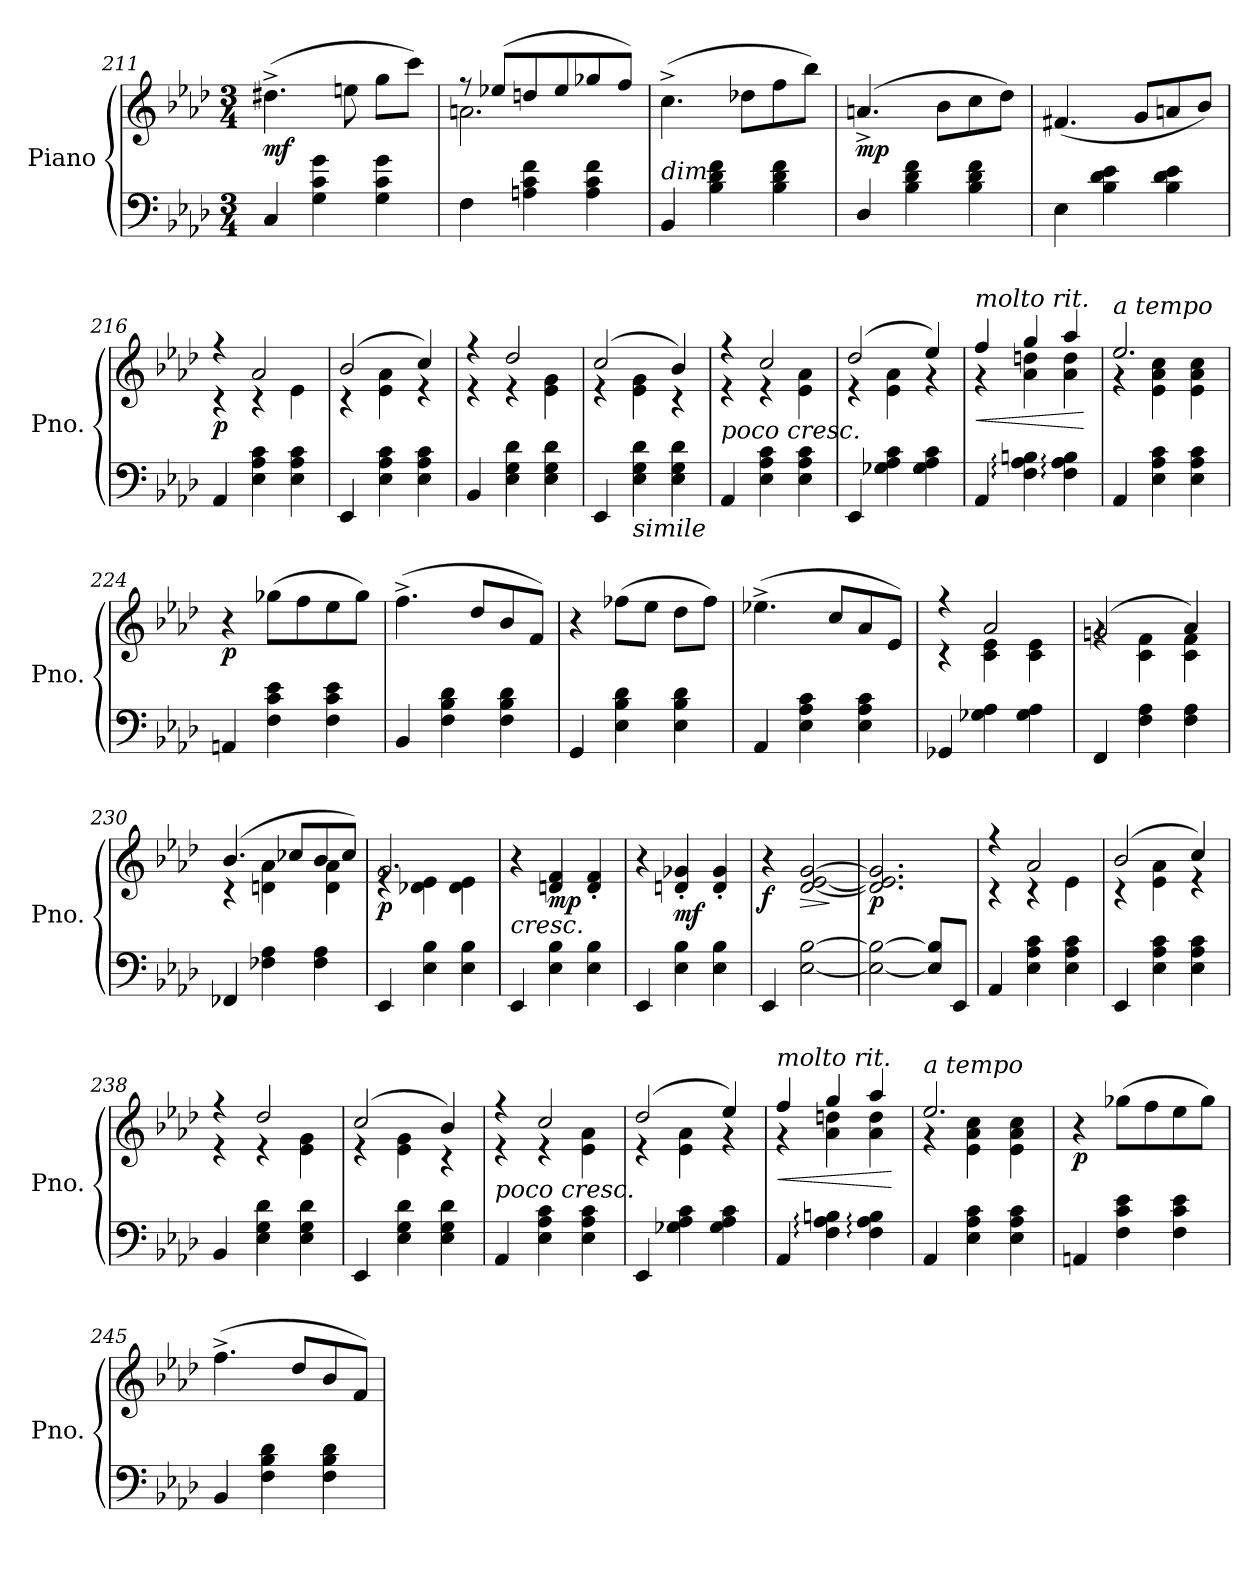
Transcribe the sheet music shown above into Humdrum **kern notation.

**kern	**kern	**dynam
*part1	*part1	*part1
*staff2	*staff1	*staff1/2
*I"Piano	*	*
*I'Pno.	*	*
*clefF4	*clefG2	*
*k[b-e-a-d-]	*k[b-e-a-d-]	*
*M3/4	*M3/4	*
=211	=211	=211
!	!	!LO:DY:b
4C/	(>4.dd#X^\	mf
4G\ 4c\ 4g\	.	.
.	8een\	.
4G\ 4c\ 4g\	8gg\L	.
.	8ccc\J)	.
=212	=212	=212
*	*^	*
4F\	8r	2.an\	.
.	(>8ee-X/L	.	.
4An\ 4c\ 4f\	8ddn/	.	.
.	8ee-/	.	.
4A\ 4c\ 4f\	8gg-X/	.	.
.	8ff/J)	.	.
*	*v	*v	*
!!LO:LB:g=z
=213	=213	=213
!LO:TX:a:i:t=dim.	!	!
4BB-/	(>4.cc^\	.
4B-\< 4d-\< 4f\<	.	.
.	8dd-X\L	.
4B-\ 4d-\ 4f\	8ff\	.
.	8bb-\J)	.
=214	=214	=214
!	!	!LO:DY:b
4D-/	(>4.an^/	mp
4B-\ 4d-\ 4f\	.	.
.	8b-\L	.
4B-\ 4d-\ 4f\	8cc\	.
.	8dd-\J)	.
=215	=215	=215
4E-\	(<4.f#X/	.
4B-\ 4d-\ 4e-\	.	.
.	8g/L	.
4B-\ 4d-\ 4e-\	8an/	.
.	8b-/J)	.
=216	=216	=216
*	*^	*
!	!	!	!LO:DY:b
4AA-/	4r	4r	p
4E-\< 4A-\< 4c\<	2a-/	4r	.
4E-\ 4A-\ 4c\	.	4e-\	.
=217	=217	=217	=217
4EE-/	(>2b-/	4r	.
4E-\ 4A-\ 4c\	.	4e-\ 4a-\	.
4E-\ 4A-\ 4c\	4cc/)	4r	.
=218	=218	=218	=218
4BB-/	4r	4r	.
4E-\< 4G\< 4d-\<	2dd-/	4r	.
4E-\ 4G\ 4d-\	.	4e-\ 4g\	.
=219	=219	=219	=219
4EE-/	(>2cc/	4r	.
!LO:TX:b:i:t=simile	!	!	!
4E-\ 4G\ 4d-\	.	4e-\ 4g\	.
4E-\ 4G\ 4d-\	4b-/)	4r	.
!!LO:LB:g=z	!!
=220	=220	=220	=220
!LO:TX:a:i:t=poco cresc.	!	!	!
4AA-/	4r	4r	.
4E-\ 4A-\ 4c\	2cc/	4r	.
4E-\ 4A-\ 4c\	.	4e-\ 4a-\	.
=221	=221	=221	=221
4EE-/	(>2dd-/	4r	.
4G-X\ 4A-\ 4c\	.	4e-\ 4a-\	.
4G-\ 4A-\ 4c\	4ee-/)	4r	.
=222	=222	=222	=222
!	!LO:TX:a:i:t=molto rit.	!	!
!	!	!	!LO:HP:b
4AA-/	4ff/	4r	<
*	*MM158	*	*
4F\:< 4A-\:< 4Bn\:<	4gg/	4a-\: 4ddn\:	.
*	*MM153	*	*
4F\: 4A-\: 4B\:	4aa-/	4a-\: 4dd\:	.
*	*v	*v	*
.	.	[
=223	=223	=223
*	*MM170	*
*	*^	*
!	!LO:TX:a:i:t=a tempo	!	!
4AA-/	2.ee-/	4r	.
4E-\< 4A-\< 4c\<	.	4e-\ 4a-\ 4cc\	.
4E-\ 4A-\ 4c\	.	4e-\ 4a-\ 4cc\	.
=224	=224	=224	=224
!	!	!	!LO:DY:b
*	*v	*v	*
4AAn/	4r	p
4F\ 4c\ 4e-\	(>8gg-X\L	.
.	8ff\	.
4F\ 4c\ 4e-\	8ee-\	.
.	8gg-\J)	.
=225	=225	=225
4BB-/	(>4.ff^\	.
4F\ 4B-\ 4d-\	.	.
.	8dd-/L	.
4F\ 4B-\ 4d-\	8b-/	.
.	8f/J)	.
!!LO:PB:g=z
=226	=226	=226
4GG/	4r	.
4E-\ 4B-\ 4d-\	(>8ff-X\L	.
.	8ee-\J	.
4E-\ 4B-\ 4d-\	8dd-\L	.
.	8ff-\J)	.
=227	=227	=227
4AA-/	(>4.ee-X^\	.
4E-\ 4A-\ 4c\	.	.
.	8cc/L	.
4E-\ 4A-\ 4c\	8a-/	.
.	8e-/J)	.
=228	=228	=228
*	*^	*
4GG-X/	4r	4r	.
4G-X\ 4A-\	2a-/	4c\ 4e-\	.
4G-\ 4A-\	.	4c\ 4e-\	.
=229	=229	=229	=229
4FF/	(>2gn/	4rg	.
4F\ 4A-\	.	4c\ 4f\	.
4F\ 4A-\	4a-/)	4c\ 4f\	.
=230	=230	=230	=230
4FF-X/	(>4.b-/	4r	.
4F-X\ 4A-\	.	4dn\ 4a-\	.
.	8cc-X/L	.	.
4F-\ 4A-\	8b-/	4d\ 4a-\	.
.	8cc-/J)	.	.
=231	=231	=231	=231
!	!	!	!LO:DY:b
4EE-/	2.g/	4re	p
4E-\<< 4B-\<<	.	4d-X\ 4e-\	.
4E-\ 4B-\	.	4d-\ 4e-\	.
!!LO:LB:g=z
=232	=232	=232	=232
!	!	!	!LO:HP:b
*	*v	*v	*
4EE-i/	4r	<
!	!	!LO:DY:b
4E-i\ 4B-i\	4dni/ 4fi/	mp
4E-i\ 4B-i\	4di/' 4fi/'	.
=233	=233	=233
4EE-i/	4r	.
!	!	!LO:DY:b
4E-i\ 4B-i\	4dni/' 4g-Xi/'	mf
4E-i\ 4B-i\	4di/' 4g-i/'	.
.	.	[
=234	=234	=234
!	!	!LO:DY:b
4EE-i/	4r	f
!	!	!LO:HP:b
[2E-i\ [2B-i\	[2d-i/ [2e-i/ [2gi/	>
.	.	]
=235	=235	=235
!	!	!LO:DY:b
2E-i\_ 2B-i\_	2.d-i/] 2.e-i/] 2.gi/]	p
8E-i/] 8B-i/]L	.	.
8EE-i/J	.	.
=236	=236	=236
*	*^	*
4AA-/	4r	4r	.
4E-\< 4A-\< 4c\<	2a-/	4r	.
4E-\ 4A-\ 4c\	.	4e-\	.
=237	=237	=237	=237
4EE-/	(>2b-/	4r	.
4E-\ 4A-\ 4c\	.	4e-\ 4a-\	.
4E-\ 4A-\ 4c\	4cc/)	4r	.
=238	=238	=238	=238
4BB-/	4r	4r	.
4E-\< 4G\< 4d-\<	2dd-/	4r	.
4E-\ 4G\ 4d-\	.	4e-\ 4g\	.
=239	=239	=239	=239
4EE-/	(>2cc/	4r	.
4E-\ 4G\ 4d-\	.	4e-\ 4g\	.
4E-\ 4G\ 4d-\	4b-/)	4r	.
!!LO:LB:g=z	!!
=240	=240	=240	=240
!LO:TX:a:i:t=poco cresc.	!	!	!
4AA-/	4r	4r	.
4E-\< 4A-\< 4c\<	2cc/	4r	.
4E-\ 4A-\ 4c\	.	4e-\ 4a-\	.
=241	=241	=241	=241
4EE-/	(>2dd-/	4r	.
4G-X\< 4A-\< 4c\<	.	4e-\ 4a-\	.
4G-\ 4A-\ 4c\	4ee-/)	4r	.
=242	=242	=242	=242
!	!LO:TX:a:i:t=molto rit.	!	!
!	!	!	!LO:HP:b
4AA-/	4ff/	4r	<
*	*MM158	*	*
4F\:< 4A-\:< 4Bn\:<	4gg/	4a-\: 4ddn\:	.
*	*MM153	*	*
4F\: 4A-\: 4B\:	4aa-/	4a-\: 4dd\:	.
*	*v	*v	*
.	.	[
=243	=243	=243
*	*MM170	*
*	*^	*
!	!LO:TX:a:i:t=a tempo	!	!
4AA-/	2.ee-/	4r	.
4E-\< 4A-\< 4c\<	.	4e-\ 4a-\ 4cc\	.
4E-\ 4A-\ 4c\	.	4e-\ 4a-\ 4cc\	.
=244	=244	=244	=244
!	!	!	!LO:DY:b
*	*v	*v	*
4AAn/	4r	p
4F\ 4c\ 4e-\	(>8gg-X\L	.
.	8ff\	.
4F\ 4c\ 4e-\	8ee-\	.
.	8gg-\J)	.
=245	=245	=245
4BB-/	(>4.ff^\	.
4F\ 4B-\ 4d-\	.	.
.	8dd-/L	.
4F\ 4B-\ 4d-\	8b-/	.
.	8f/J)	.
=	=	=
*-	*-	*-
